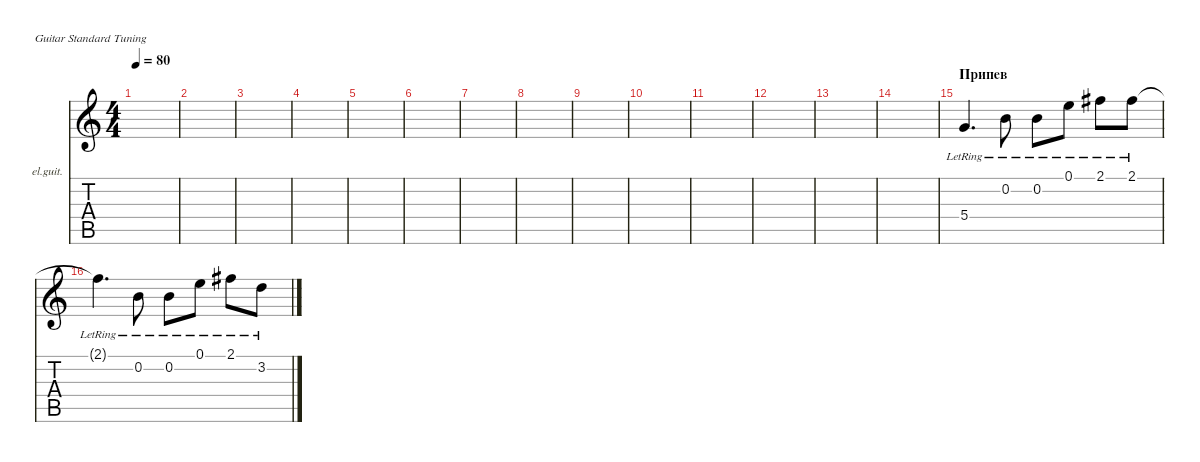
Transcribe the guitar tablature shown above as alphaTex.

\defaultSystemsLayout 4
\hideDynamics
\bracketExtendMode nobrackets
\firstSystemTrackNameOrientation horizontal
\otherSystemsTrackNameOrientation horizontal
\track ("Clean Guitar" "el.guit.") {instrument electricguitarclean}
\staff {score tabs}
\tuning (E4 B3 G3 D3 A2 E2)
\ts (4 4)
\tempo 80
\clef g2
\ks c
|
|
|
|
|
|
|
|
|
|
|
|
|
|
\section ("" "Припев")
5.4{lr}.4{d dy mf} 0.2{lr}.8 0.2{lr}.8 0.1{lr}.8 2.1{lr}.8 2.1{lr}.8 |
2.1{lr t}.4{d} 0.2{lr}.8 0.2{lr}.8 0.1{lr}.8 2.1{lr}.8 3.2{lr}.8
